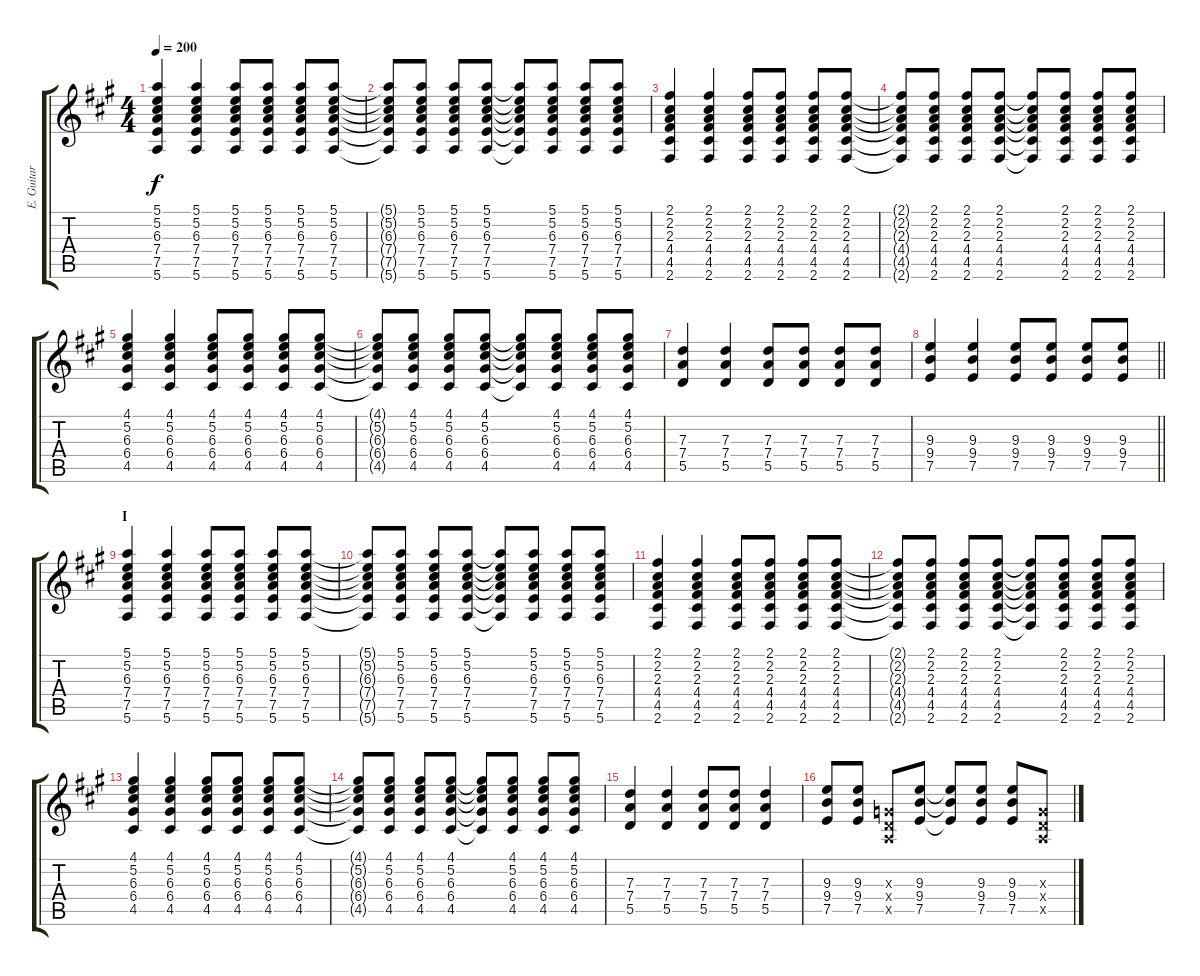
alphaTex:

\track ("E. Guitar III" "E. Guitar ") {instrument overdrivenguitar}
\staff {score tabs}
\tuning (E4 B3 G3 D3 A2 E2) {hide}
\ts (4 4)
\tempo 200
\clef g2
\ks a
(5.1 5.2 6.3 7.4 7.5 5.6).4{dy f} (5.1 5.2 6.3 7.4 7.5 5.6).4 (5.1 5.2 6.3 7.4 7.5 5.6).8 (5.1 5.2 6.3 7.4 7.5 5.6).8 (5.1 5.2 6.3 7.4 7.5 5.6).8 (5.1 5.2 6.3 7.4 7.5 5.6).8 |
(5.1{t} 5.2{t} 6.3{t} 7.4{t} 7.5{t} 5.6{t}).8 (5.1 5.2 6.3 7.4 7.5 5.6).8 (5.1 5.2 6.3 7.4 7.5 5.6).8 (5.1 5.2 6.3 7.4 7.5 5.6).8 (5.1{t} 5.2{t} 6.3{t} 7.4{t} 7.5{t} 5.6{t}).8 (5.1 5.2 6.3 7.4 7.5 5.6).8 (5.1 5.2 6.3 7.4 7.5 5.6).8 (5.1 5.2 6.3 7.4 7.5 5.6).8 |
(2.1 2.2 2.3 4.4 4.5 2.6).4 (2.1 2.2 2.3 4.4 4.5 2.6).4 (2.1 2.2 2.3 4.4 4.5 2.6).8 (2.1 2.2 2.3 4.4 4.5 2.6).8 (2.1 2.2 2.3 4.4 4.5 2.6).8 (2.1 2.2 2.3 4.4 4.5 2.6).8 |
(2.1{t} 2.2{t} 2.3{t} 4.4{t} 4.5{t} 2.6{t}).8 (2.1 2.2 2.3 4.4 4.5 2.6).8 (2.1 2.2 2.3 4.4 4.5 2.6).8 (2.1 2.2 2.3 4.4 4.5 2.6).8 (2.1{t} 2.2{t} 2.3{t} 4.4{t} 4.5{t} 2.6{t}).8 (2.1 2.2 2.3 4.4 4.5 2.6).8 (2.1 2.2 2.3 4.4 4.5 2.6).8 (2.1 2.2 2.3 4.4 4.5 2.6).8 |
(4.1 5.2 6.3 6.4 4.5).4 (4.1 5.2 6.3 6.4 4.5).4 (4.1 5.2 6.3 6.4 4.5).8 (4.1 5.2 6.3 6.4 4.5).8 (4.1 5.2 6.3 6.4 4.5).8 (4.1 5.2 6.3 6.4 4.5).8 |
(4.1{t} 5.2{t} 6.3{t} 6.4{t} 4.5{t}).8 (4.1 5.2 6.3 6.4 4.5).8 (4.1 5.2 6.3 6.4 4.5).8 (4.1 5.2 6.3 6.4 4.5).8 (4.1{t} 5.2{t} 6.3{t} 6.4{t} 4.5{t}).8 (4.1 5.2 6.3 6.4 4.5).8 (4.1 5.2 6.3 6.4 4.5).8 (4.1 5.2 6.3 6.4 4.5).8 |
(7.3 7.4 5.5).4 (7.3 7.4 5.5).4 (7.3 7.4 5.5).8 (7.3 7.4 5.5).8 (7.3 7.4 5.5).8 (7.3 7.4 5.5).8 |
\barLineRight lightlight
(9.3 9.4 7.5).4 (9.3 9.4 7.5).4 (9.3 9.4 7.5).8 (9.3 9.4 7.5).8 (9.3 9.4 7.5).8 (9.3 9.4 7.5).8 |
\section ("" "I")
(5.1 5.2 6.3 7.4 7.5 5.6).4 (5.1 5.2 6.3 7.4 7.5 5.6).4 (5.1 5.2 6.3 7.4 7.5 5.6).8 (5.1 5.2 6.3 7.4 7.5 5.6).8 (5.1 5.2 6.3 7.4 7.5 5.6).8 (5.1 5.2 6.3 7.4 7.5 5.6).8 |
(5.1{t} 5.2{t} 6.3{t} 7.4{t} 7.5{t} 5.6{t}).8 (5.1 5.2 6.3 7.4 7.5 5.6).8 (5.1 5.2 6.3 7.4 7.5 5.6).8 (5.1 5.2 6.3 7.4 7.5 5.6).8 (5.1{t} 5.2{t} 6.3{t} 7.4{t} 7.5{t} 5.6{t}).8 (5.1 5.2 6.3 7.4 7.5 5.6).8 (5.1 5.2 6.3 7.4 7.5 5.6).8 (5.1 5.2 6.3 7.4 7.5 5.6).8 |
(2.1 2.2 2.3 4.4 4.5 2.6).4 (2.1 2.2 2.3 4.4 4.5 2.6).4 (2.1 2.2 2.3 4.4 4.5 2.6).8 (2.1 2.2 2.3 4.4 4.5 2.6).8 (2.1 2.2 2.3 4.4 4.5 2.6).8 (2.1 2.2 2.3 4.4 4.5 2.6).8 |
(2.1{t} 2.2{t} 2.3{t} 4.4{t} 4.5{t} 2.6{t}).8 (2.1 2.2 2.3 4.4 4.5 2.6).8 (2.1 2.2 2.3 4.4 4.5 2.6).8 (2.1 2.2 2.3 4.4 4.5 2.6).8 (2.1{t} 2.2{t} 2.3{t} 4.4{t} 4.5{t} 2.6{t}).8 (2.1 2.2 2.3 4.4 4.5 2.6).8 (2.1 2.2 2.3 4.4 4.5 2.6).8 (2.1 2.2 2.3 4.4 4.5 2.6).8 |
(4.1 5.2 6.3 6.4 4.5).4 (4.1 5.2 6.3 6.4 4.5).4 (4.1 5.2 6.3 6.4 4.5).8 (4.1 5.2 6.3 6.4 4.5).8 (4.1 5.2 6.3 6.4 4.5).8 (4.1 5.2 6.3 6.4 4.5).8 |
(4.1{t} 5.2{t} 6.3{t} 6.4{t} 4.5{t}).8 (4.1 5.2 6.3 6.4 4.5).8 (4.1 5.2 6.3 6.4 4.5).8 (4.1 5.2 6.3 6.4 4.5).8 (4.1{t} 5.2{t} 6.3{t} 6.4{t} 4.5{t}).8 (4.1 5.2 6.3 6.4 4.5).8 (4.1 5.2 6.3 6.4 4.5).8 (4.1 5.2 6.3 6.4 4.5).8 |
(7.3 7.4 5.5).4 (7.3 7.4 5.5).4 (7.3 7.4 5.5).8 (7.3 7.4 5.5).8 (7.3 7.4 5.5).4 |
(9.3 9.4 7.5).8 (9.3 9.4 7.5).8 (0.3{x} 0.4{x} 0.5{x}).8 (9.3 9.4 7.5).8 (9.3{t} 9.4{t} 7.5{t}).8 (9.3 9.4 7.5).8 (9.3 9.4 7.5).8 (0.3{x} 0.4{x} 0.5{x}).8
